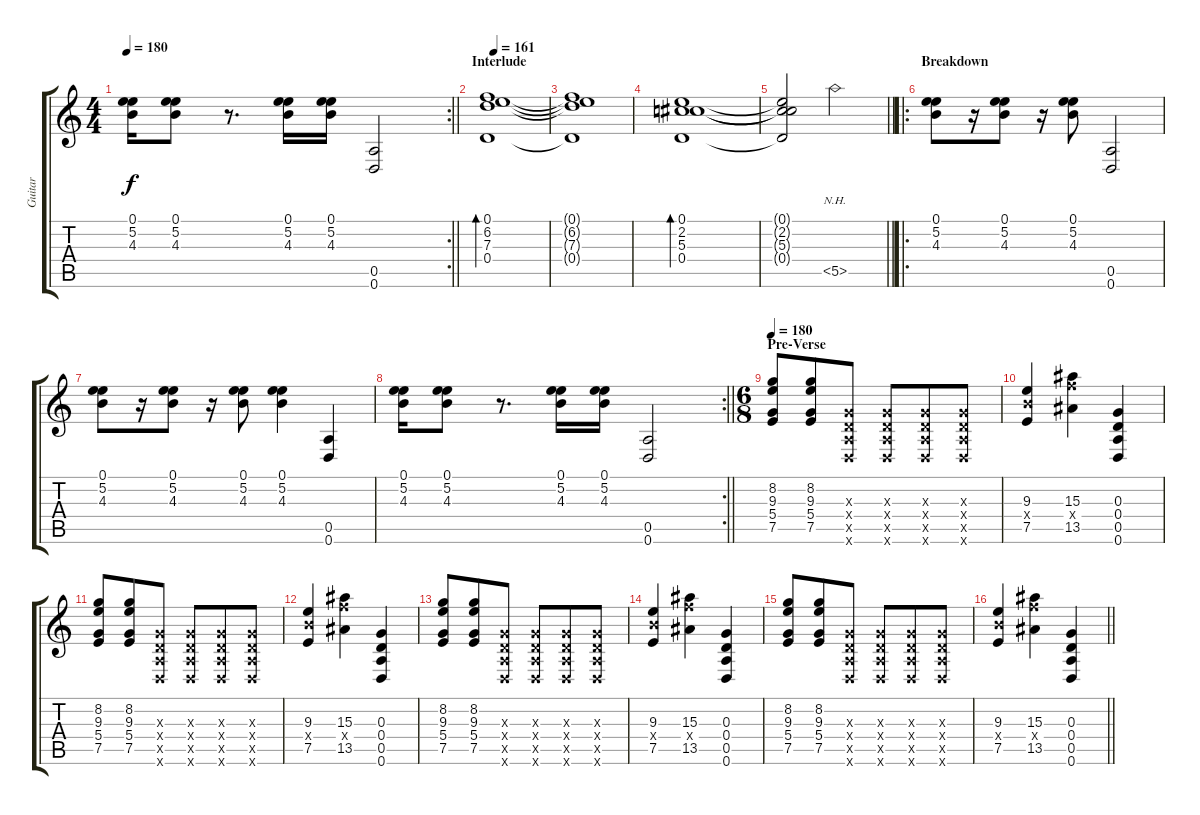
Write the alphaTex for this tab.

\track ("Guitar" "Guitar") {instrument distortionguitar}
\staff {score tabs}
\tuning (E4 B3 G3 D3 A2 D2) {hide}
\rc 2
\ts (4 4)
\tempo 180
\clef g2
\barLineRight lightlight
\ks c
(0.1 5.2 4.3).16{dy f} (0.1 5.2 4.3).8 r.8{d} (0.1 5.2 4.3).16 (0.1 5.2 4.3).16 (0.5 0.6).2 |
\section ("" "Interlude")
\tempo 161
(0.1 6.2 7.3 0.4).1{bd 120} |
(0.1{t} 6.2{t} 7.3{t} 0.4{t}).1 |
(0.1 2.2 5.3 0.4).1{bd 120} |
\barLineRight lightlight
(0.1{t} 2.2{t} 5.3{t} 0.4{t}).2 5.5{nh}.2 |
\ro
\section ("" "Breakdown")
(0.1 5.2 4.3).8 r.16 (0.1 5.2 4.3).8 r.16 (0.1 5.2 4.3).8 (0.5 0.6).2 |
(0.1 5.2 4.3).8 r.16 (0.1 5.2 4.3).8 r.16 (0.1 5.2 4.3).8 (0.1 5.2 4.3).4 (0.5 0.6).4 |
\rc 2
\barLineRight lightlight
(0.1 5.2 4.3).16 (0.1 5.2 4.3).8 r.8{d} (0.1 5.2 4.3).16 (0.1 5.2 4.3).16 (0.5 0.6).2 |
\ts (6 8)
\section ("" "Pre-Verse")
\tempo 180
(8.2 9.3 5.4 7.5).8 (8.2 9.3 5.4 7.5).8 (0.3{x} 0.4{x} 0.5{x} 0.6{x}).8 (0.3{x} 0.4{x} 0.5{x} 0.6{x}).8 (0.3{x} 0.4{x} 0.5{x} 0.6{x}).8 (0.3{x} 0.4{x} 0.5{x} 0.6{x}).8 |
(9.3 9.4{x} 7.5).4 (15.3 15.4{x} 13.5).4 (0.3 0.4 0.5 0.6).4 |
(8.2 9.3 5.4 7.5).8 (8.2 9.3 5.4 7.5).8 (0.3{x} 0.4{x} 0.5{x} 0.6{x}).8 (0.3{x} 0.4{x} 0.5{x} 0.6{x}).8 (0.3{x} 0.4{x} 0.5{x} 0.6{x}).8 (0.3{x} 0.4{x} 0.5{x} 0.6{x}).8 |
(9.3 9.4{x} 7.5).4 (15.3 15.4{x} 13.5).4 (0.3 0.4 0.5 0.6).4 |
(8.2 9.3 5.4 7.5).8 (8.2 9.3 5.4 7.5).8 (0.3{x} 0.4{x} 0.5{x} 0.6{x}).8 (0.3{x} 0.4{x} 0.5{x} 0.6{x}).8 (0.3{x} 0.4{x} 0.5{x} 0.6{x}).8 (0.3{x} 0.4{x} 0.5{x} 0.6{x}).8 |
(9.3 9.4{x} 7.5).4 (15.3 15.4{x} 13.5).4 (0.3 0.4 0.5 0.6).4 |
(8.2 9.3 5.4 7.5).8 (8.2 9.3 5.4 7.5).8 (0.3{x} 0.4{x} 0.5{x} 0.6{x}).8 (0.3{x} 0.4{x} 0.5{x} 0.6{x}).8 (0.3{x} 0.4{x} 0.5{x} 0.6{x}).8 (0.3{x} 0.4{x} 0.5{x} 0.6{x}).8 |
\barLineRight lightlight
(9.3 9.4{x} 7.5).4 (15.3 15.4{x} 13.5).4 (0.3 0.4 0.5 0.6).4
